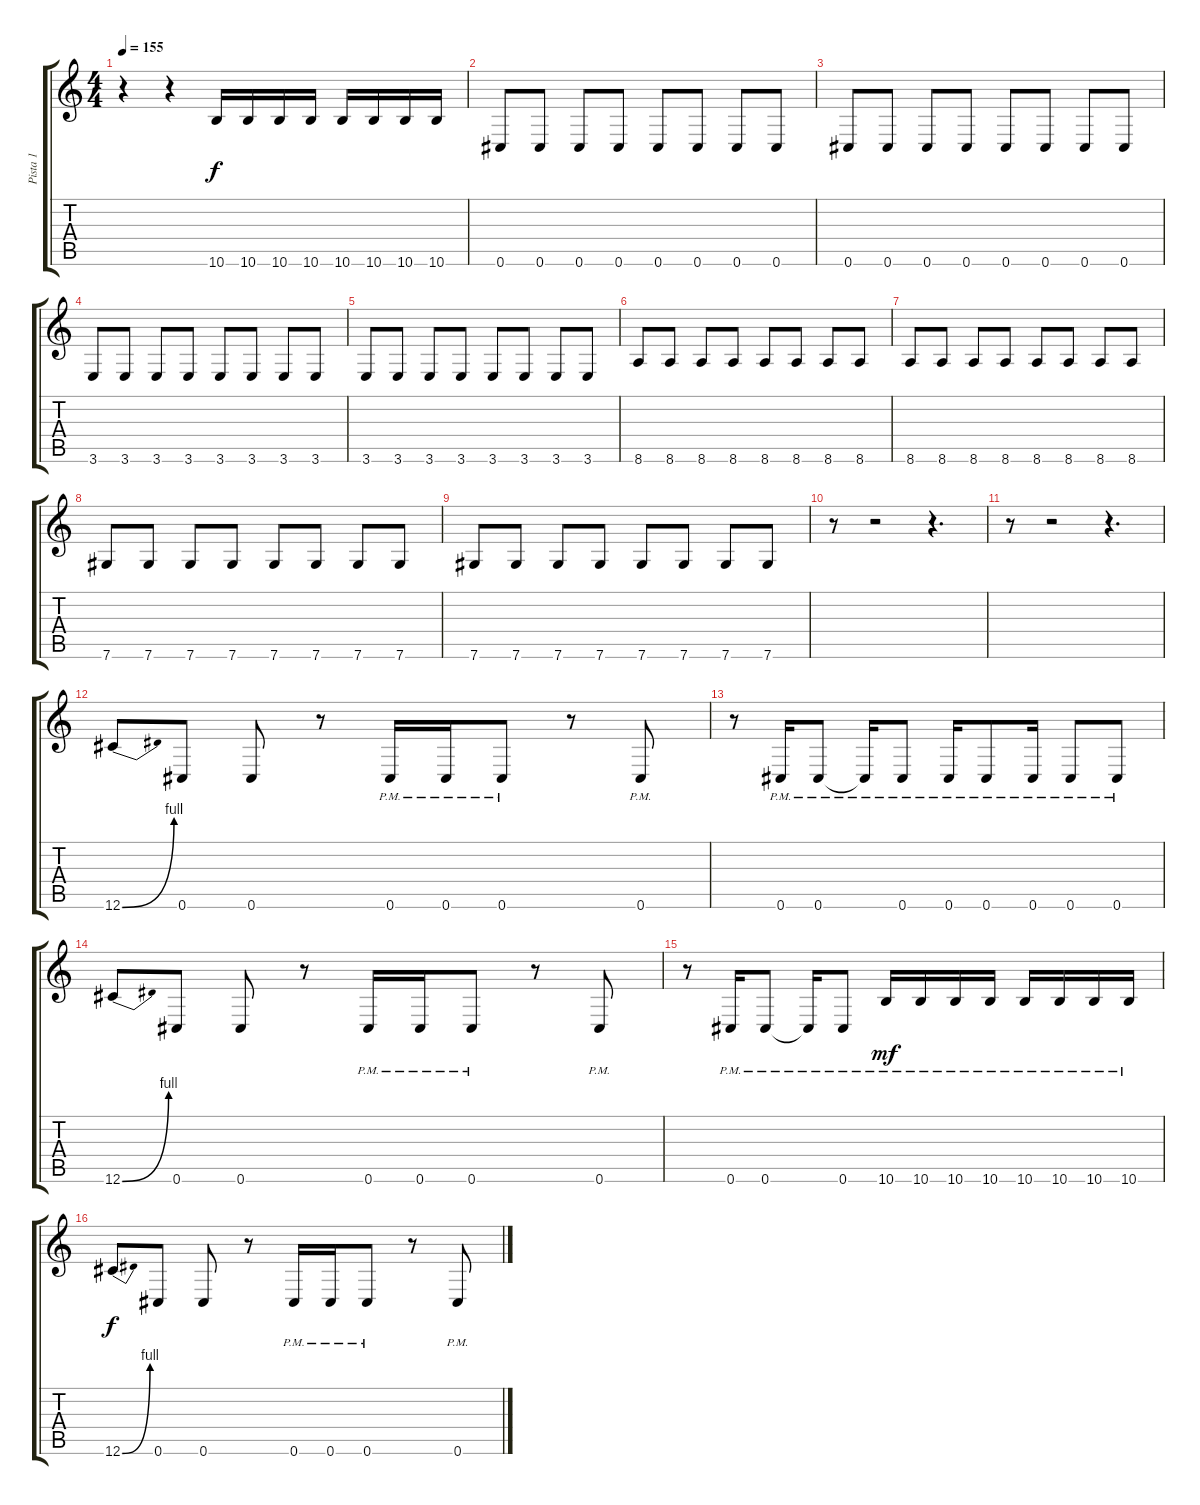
\track ("Pista 1" "Pista 1") {instrument distortionguitar}
\staff {score tabs}
\tuning (Eb4 Bb3 Gb3 Db3 Ab2 Db2) {hide}
\ts (4 4)
\tempo 155
\clef g2
\ks c
r.4{dy f} r.4 10.6.16 10.6.16 10.6.16 10.6.16 10.6.16 10.6.16 10.6.16 10.6.16 |
0.6.8 0.6.8 0.6.8 0.6.8 0.6.8 0.6.8 0.6.8 0.6.8 |
0.6.8 0.6.8 0.6.8 0.6.8 0.6.8 0.6.8 0.6.8 0.6.8 |
3.6.8 3.6.8 3.6.8 3.6.8 3.6.8 3.6.8 3.6.8 3.6.8 |
3.6.8 3.6.8 3.6.8 3.6.8 3.6.8 3.6.8 3.6.8 3.6.8 |
8.6.8 8.6.8 8.6.8 8.6.8 8.6.8 8.6.8 8.6.8 8.6.8 |
8.6.8 8.6.8 8.6.8 8.6.8 8.6.8 8.6.8 8.6.8 8.6.8 |
7.6.8 7.6.8 7.6.8 7.6.8 7.6.8 7.6.8 7.6.8 7.6.8 |
7.6.8 7.6.8 7.6.8 7.6.8 7.6.8 7.6.8 7.6.8 7.6.8 |
r.8 r.2 r.4{d} |
r.8 r.2 r.4{d} |
12.6{be (bend 0 0 60 4)}.8 0.6.8 0.6.8 r.8 0.6{pm}.16 0.6{pm}.16 0.6{pm}.8 r.8 0.6{pm}.8 |
r.8 0.6{pm}.16 0.6{pm}.8 0.6{pm t}.16 0.6{pm}.8 0.6{pm}.16 0.6{pm}.8 0.6{pm}.16 0.6{pm}.8 0.6{pm}.8 |
12.6{be (bend 0 0 60 4)}.8 0.6.8 0.6.8 r.8 0.6{pm}.16 0.6{pm}.16 0.6{pm}.8 r.8 0.6{pm}.8 |
r.8 0.6{pm}.16 0.6{pm}.8 0.6{pm t}.16 0.6{pm}.8 10.6{pm}.16{dy mf} 10.6{pm}.16 10.6{pm}.16 10.6{pm}.16 10.6{pm}.16 10.6{pm}.16 10.6{pm}.16 10.6{pm}.16 |
12.6{be (bend 0 0 60 4)}.8{dy f} 0.6.8 0.6.8 r.8 0.6{pm}.16 0.6{pm}.16 0.6{pm}.8 r.8 0.6{pm}.8
